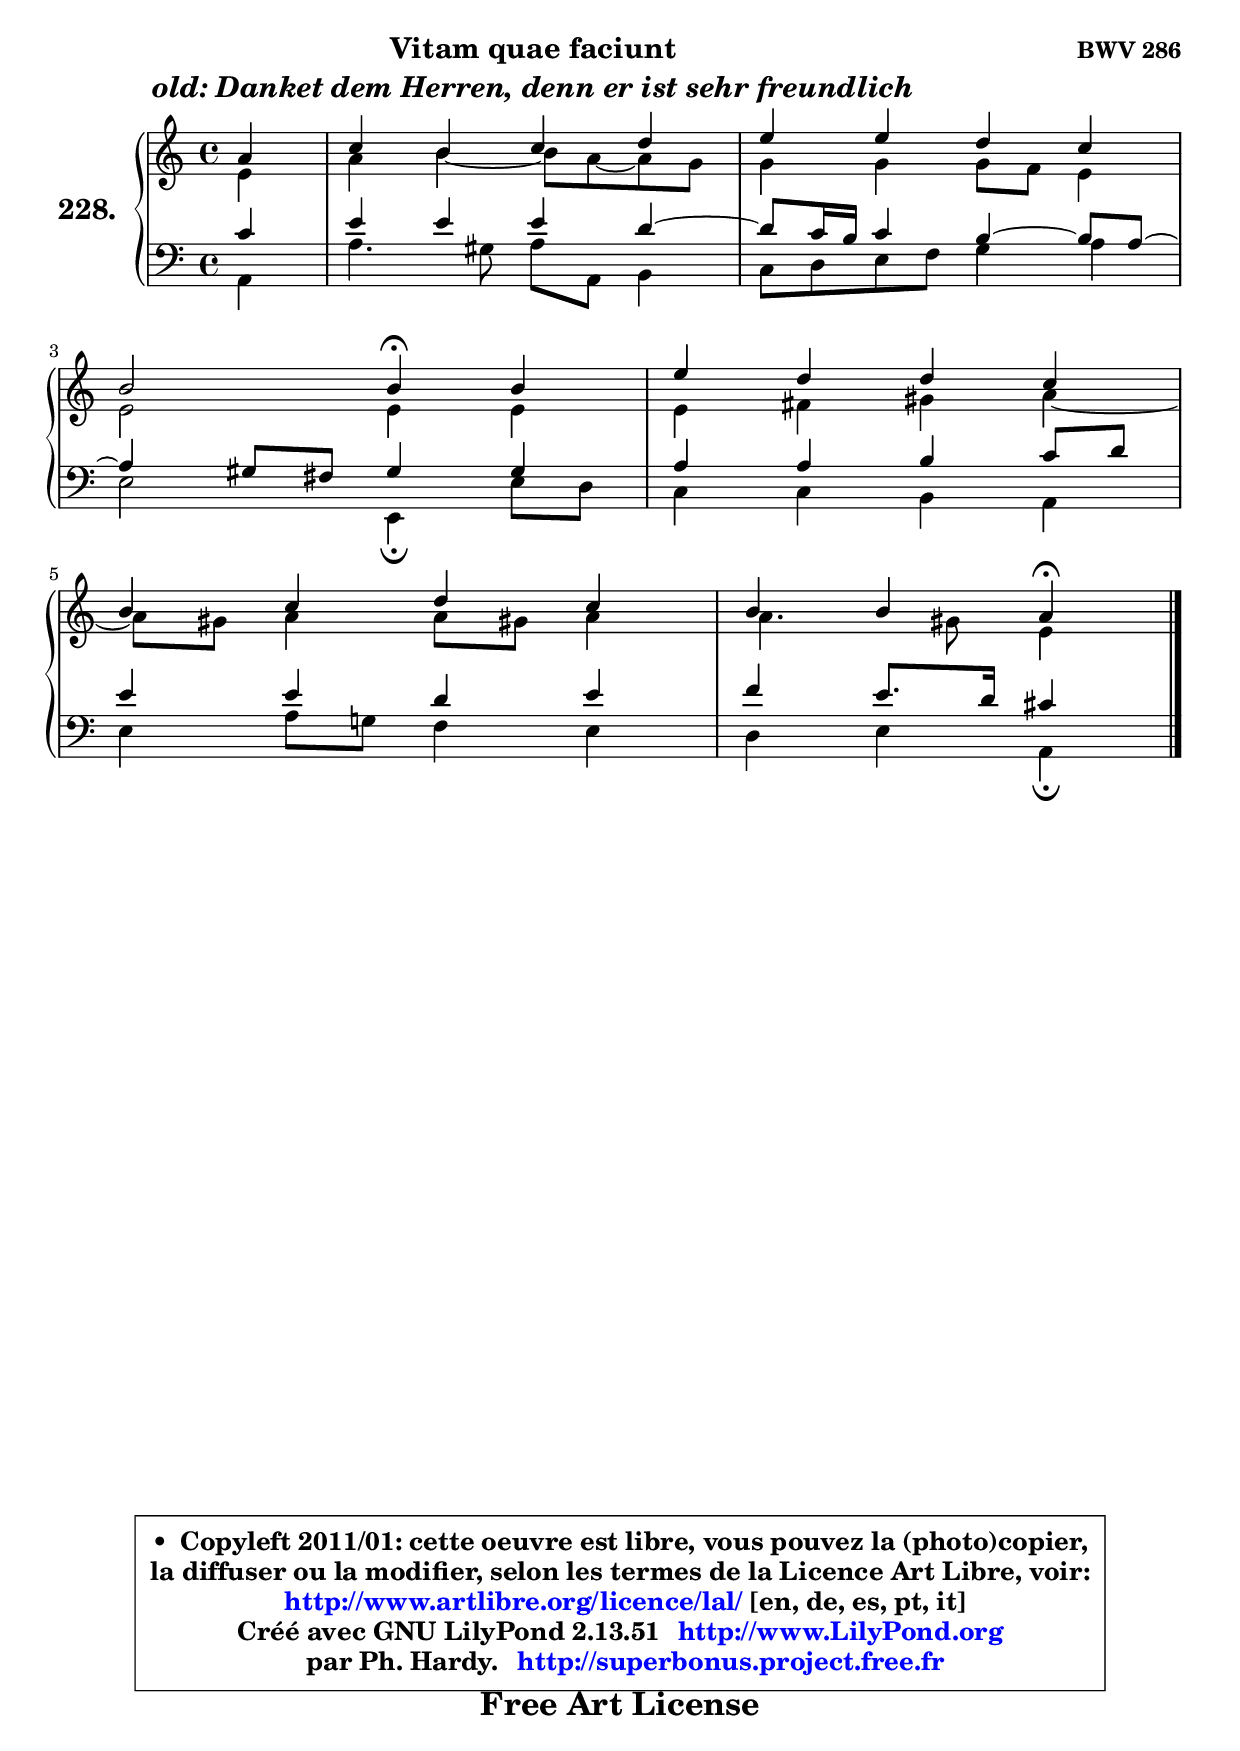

\version "2.13.51"

    \paper {
%	system-system-spacing #'padding = #0.1
%	score-system-spacing #'padding = #0.1
%	ragged-bottom = ##f
%	ragged-last-bottom = ##f
	}

    \header {
      opus = \markup { \bold "BWV 286" }
      piece = \markup { \hspace #9 \fontsize #2 \bold \column \center-align { \line { "Vitam quae faciunt" }
                     \line { \italic "old: Danket dem Herren, denn er ist sehr freundlich" }
                 } }
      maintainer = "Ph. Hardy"
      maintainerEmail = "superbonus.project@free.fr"
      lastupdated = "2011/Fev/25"
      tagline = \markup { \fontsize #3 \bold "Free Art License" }
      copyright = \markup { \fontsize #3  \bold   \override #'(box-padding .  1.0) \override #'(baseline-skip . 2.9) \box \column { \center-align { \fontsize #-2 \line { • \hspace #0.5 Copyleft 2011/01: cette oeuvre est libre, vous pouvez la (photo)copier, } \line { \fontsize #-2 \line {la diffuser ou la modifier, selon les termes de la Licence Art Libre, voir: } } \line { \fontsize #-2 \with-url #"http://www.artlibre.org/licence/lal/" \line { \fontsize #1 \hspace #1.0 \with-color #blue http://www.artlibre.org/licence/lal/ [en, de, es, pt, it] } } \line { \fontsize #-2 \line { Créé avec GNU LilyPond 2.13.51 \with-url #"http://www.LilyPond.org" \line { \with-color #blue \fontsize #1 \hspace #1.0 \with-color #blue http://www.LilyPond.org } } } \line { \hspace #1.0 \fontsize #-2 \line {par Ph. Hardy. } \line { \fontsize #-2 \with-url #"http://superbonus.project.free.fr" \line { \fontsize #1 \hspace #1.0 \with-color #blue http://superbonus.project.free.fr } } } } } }

	  }

  guidemidi = {
        r4 |
        R1 |
        R1 |
        r2 \tempo 4 = 30 r4 \tempo 4 = 78 r4 |
        R1 |
        R1 |
        r2 \tempo 4 = 30 r4 
	}

  upper = {
	\time 4/4
	\key a \minor
	\clef treble
	\partial 4
	\voiceOne
	<< { 
	% SOPRANO
	\set Voice.midiInstrument = "acoustic grand"
	\relative c'' {
        a4 |
        c4 b c d |
        e4 e d c |
\break
        b2 b4\fermata b |
        e4 d d c |
\break
        b4 c d c |
        b4 b a4\fermata
        \bar "|."
	} % fin de relative
	}

	\context Voice="1" { \voiceTwo 
	% ALTO
	\set Voice.midiInstrument = "acoustic grand"
	\relative c' {
        e4 |
        a4 b4 ~ b8 a8 ~ a g |
        g4 g g8 f e4 |
        e2 e4 e |
        e4 fis gis a4 ~ |
	a8 gis8 a4 a8 gis! a4 |
        a4. gis8 e4
        \bar "|."
	} % fin de relative
	\oneVoice
	} >>
	}

    lower = {
	\time 4/4
	\key a \minor
	\clef bass
	\partial 4
	\voiceOne
	<< { 
	% TENOR
	\set Voice.midiInstrument = "acoustic grand"
	\relative c' {
        c4 |
        e4 e e d4 ~ |
	d8 c16 b c4 b4 ~ b8 a8 ~ |
	a4 gis8 fis gis4 gis |
        a4 a b c8 d |
        e4 e d e |
        f4 e8. d16 cis4
        \bar "|."
	} % fin de relative
	}
	\context Voice="1" { \voiceTwo 
	% BASS
	\set Voice.midiInstrument = "acoustic grand"
	\relative c {
        a4 |
        a'4. gis8 a a, b4 |
        c8 d e f g4 a |
        e2 e,4\fermata e'8 d |
        c4 c b a |
        e'4 a8 g! f4 e |
        d4 e a,\fermata
        \bar "|."
	} % fin de relative
	\oneVoice
	} >>
	}


    \score { 

	\new PianoStaff <<
	\set PianoStaff.instrumentName = \markup { \bold \huge "228." }
	\new Staff = "upper" \upper
	\new Staff = "lower" \lower
	>>

    \layout {
%	ragged-last = ##f
	   }

         } % fin de score

  \score {
    \unfoldRepeats { << \guidemidi \upper \lower >> }
    \midi {
    \context {
     \Staff
      \remove "Staff_performer"
               }

     \context {
      \Voice
       \consists "Staff_performer"
                }

     \context { 
      \Score
      tempoWholesPerMinute = #(ly:make-moment 78 4)
		}
	    }
	}

